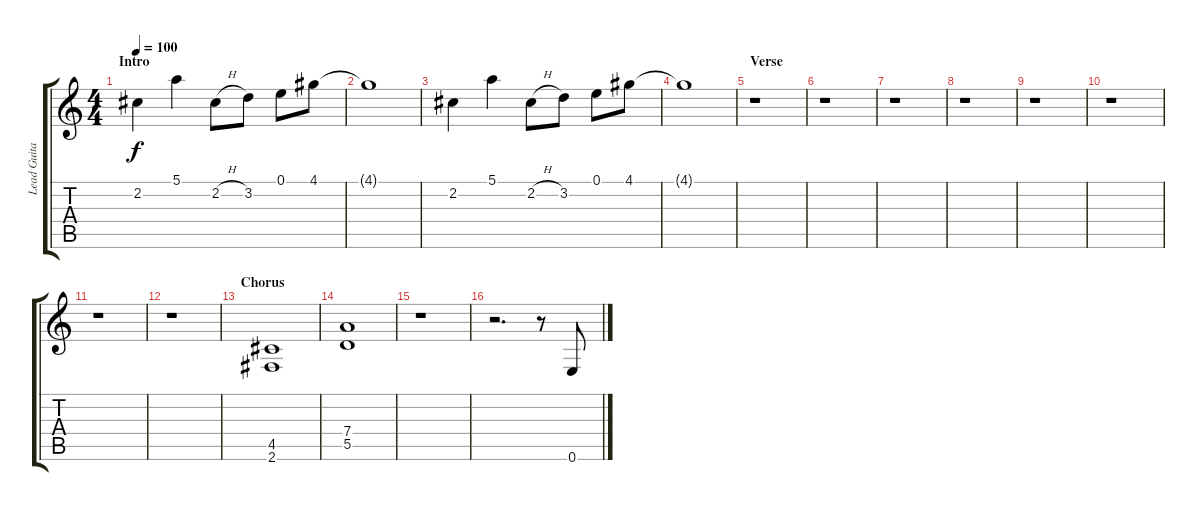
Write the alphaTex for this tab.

\track ("Lead Guitar" "Lead Guita") {instrument electricguitarclean}
\staff {score tabs}
\tuning (E4 B3 G3 D3 A2 E2) {hide}
\ts (4 4)
\section ("" "Intro")
\tempo 100
\clef g2
\ks c
2.2.4{dy f instrument electricguitarclean} 5.1.4 2.2{h}.8 3.2.8 0.1.8 4.1.8 |
4.1{t}.1 |
2.2.4 5.1.4 2.2{h}.8 3.2.8 0.1.8 4.1.8 |
4.1{t}.1 |
\section ("" "Verse")
r.1 |
r.1 |
r.1 |
r.1 |
r.1 |
r.1 |
r.1 |
r.1 |
\section ("" "Chorus")
(4.5 2.6).1 |
(7.4 5.5).1 |
r.1 |
r.2{d} r.8 0.6.8
